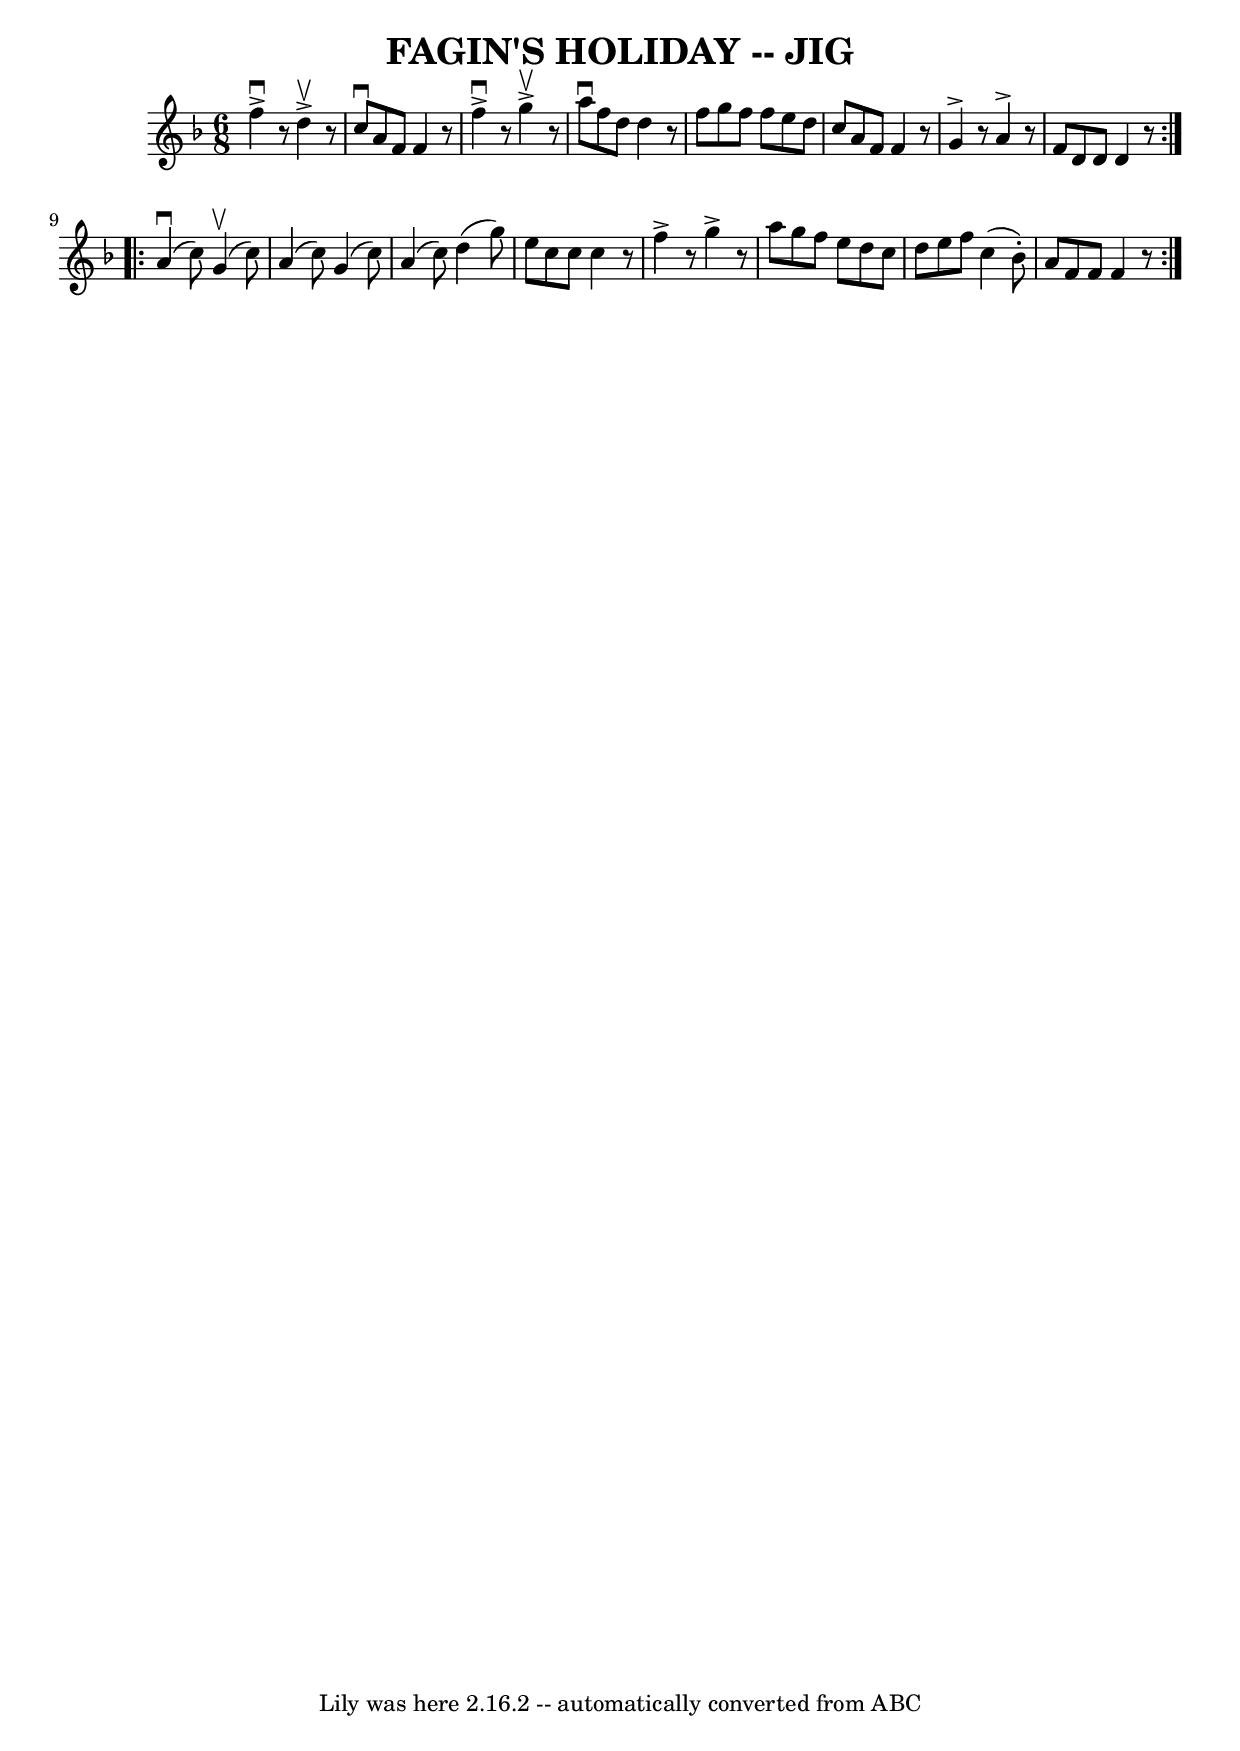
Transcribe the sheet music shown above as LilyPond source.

\version "2.16.2"
\include "Mammoth.ily"
\header {
  %% book = "Ryan's Mammoth Collection of Fiddle Tunes"
  crossRefNumber = "1"
  footnotes = ""
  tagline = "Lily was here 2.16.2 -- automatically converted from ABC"
  title = "FAGIN'S HOLIDAY -- JIG"

}
voicedefault =  {



  \repeat volta 2 {

    \time 6/8 
    \key f \major
 f''4^\downbow^\accent   r8 d''4^\upbow^\accent   
    r8   |
    c''8^\downbow a'8 f'8 f'4    r8   |
    f''4 
    ^\downbow^\accent   r8 g''4^\upbow^\accent   r8   |
    a''8^\downbow  
    f''8 d''8 d''4    r8       |
    f''8 g''8 f''8 f''8    
    e''8 d''8    |
    c''8 a'8 f'8 f'4    r8   |
    g'4 
    ^\accent   r8 a'4^\accent   r8   |
    f'8 d'8 d'8 d'4    r8   

  }     
  \repeat volta 2 {
    a'4 (^\downbow c''8) g'4 (^\upbow c''8  
    -)   |
    a'4 (c''8) g'4 (c''8)   |
    a'4 (c''8  
    -) d''4 (g''8)   |
    e''8 c''8 c''8 c''4    r8       
    |
    f''4^\accent   r8 g''4^\accent   r8   |
    a''8 g''8    
    f''8 e''8 d''8 c''8    |
    d''8 e''8 f''8 c''4 (
    bes'8 -.)   |
    a'8 f'8 f'8 f'4    r8   
  }   

}

\score{
  <<

    \context Staff="default"
    {
      \voicedefault 
      
    }

  >>
  \layout {
    
  }
  \midi {
  }

}
